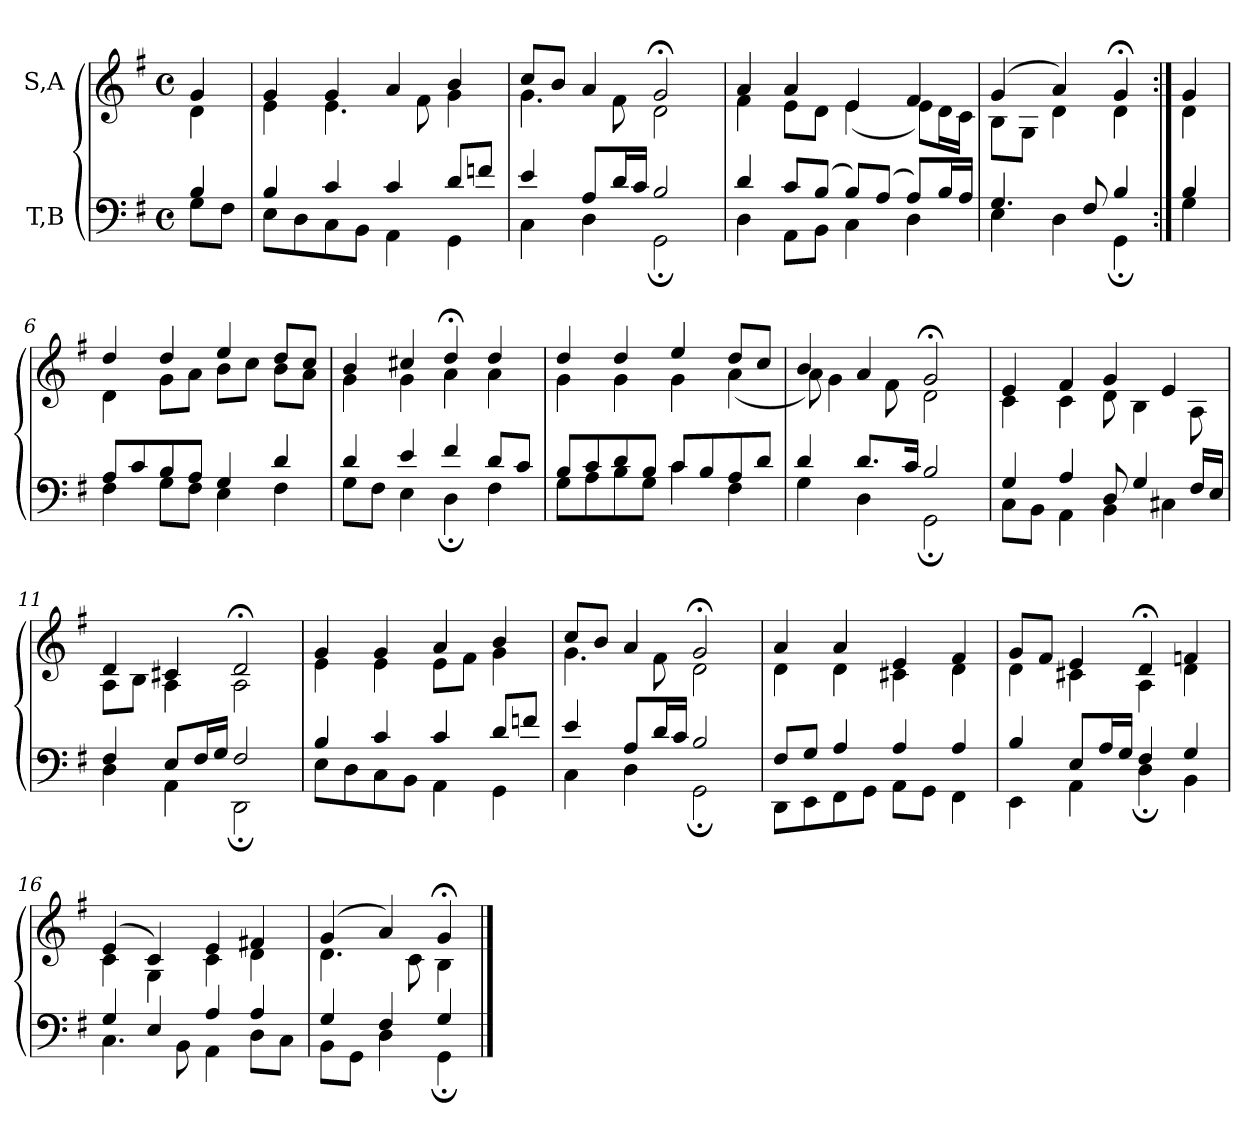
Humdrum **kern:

**kern	**kern
*part2	*part1
*staff2	*staff1
*I"T,B	*I"S,A
*clefF4	*clefG2
*k[f#]	*k[f#]
*M4/4	*M4/4
*met(c)	*met(c)
=	=
*^	*^
4B	8GL	4g	4d
.	8F#J	.	.
=1	=1	=1	=1
4B	8EL	4g	4e
.	8D	.	.
4c	8C	4g	4.e
.	8BBJ	.	.
4c	4AA	4a	.
.	.	.	8f#
8dL	4GG	4b	4g
8fnJ	.	.	.
=2	=2	=2	=2
4e	4C	8ccL	4.g
.	.	8bJ	.
8AL	4D	4a	.
16dL	.	.	8f#
16cJJ	.	.	.
2B	2GG;	2g;<	2d
=3	=3	=3	=3
4d	4D	4a	4f#
8cL	8AAL	4a	8eL
(>8BJ	8BBJ	.	8dJ
8BL)	4C	4e	(<4e
(>8AJ	.	.	.
8AL)	4D	4f#	8eL)
16BL	.	.	16dL
16AJJ	.	.	16cJJ
=553	=553	=553	=553
4.G	4E	(>4g	8BL
.	.	.	8GJ
.	4D	4a)	4d
8F#	.	.	.
4B	4GG;	4g;<	4d
=554:|!	=554:|!	=554:|!	=554:|!
4B	4G	4g	4d
=6	=6	=6	=6
8AL	4F#	4dd	4d
8c	.	.	.
8B	8GL	4dd	8gL
8AJ	8F#J	.	8aJ
4G	4E	4ee	8bL
.	.	.	8ccJ
4d	4F#	8ddL	8bL
.	.	8ccJ	8aJ
=7	=7	=7	=7
4d	8GL	4b	4g
.	8F#J	.	.
4e	4E	4cc#X	4g
4f#	4D;	4dd;<	4a
8dL	4F#	4dd	4a
8cJ	.	.	.
=8	=8	=8	=8
8BL	8GL	4dd	4g
8c	8A	.	.
8d	8B	4dd	4g
8BJ	8GJ	.	.
8cL	4c	4ee	4g
8B	.	.	.
8A	4F#	8ddL	(<4a
8dJ	.	8ccJ	.
=9	=9	=9	=9
4d	4G	4b	8a)
.	.	.	4g
8.dL	4D	4a	.
.	.	.	8f#
16cJk	.	.	.
2B	2GG;	2g;<	2d
=10	=10	=10	=10
4G	8CL	4e	4c
.	8BBJ	.	.
4A	4AA	4f#	4c
8D	4BB	4g	8d
4G	.	.	4B
.	4C#X	4e	.
16F#LL	.	.	8A
16EJJ	.	.	.
=11	=11	=11	=11
4F#	4D	4d	8AL
.	.	.	8BJ
8EL	4AA	4c#X	4A
16F#L	.	.	.
16GJJ	.	.	.
2F#	2DD;	2d;<	2A
=12	=12	=12	=12
4B	8EL	4g	4e
.	8D	.	.
4c	8C	4g	4e
.	8BBJ	.	.
4c	4AA	4a	8eL
.	.	.	8f#J
8dL	4GG	4b	4g
8fnJ	.	.	.
=13	=13	=13	=13
4e	4C	8ccL	4.g
.	.	8bJ	.
8AL	4D	4a	.
16dL	.	.	8f#
16cJJ	.	.	.
2B	2GG;	2g;<	2d
=14	=14	=14	=14
8F#L	8DDL	4a	4d
8GJ	8EE	.	.
4A	8FF#	4a	4d
.	8GGJ	.	.
4A	8AAL	4e	4c#X
.	8GGJ	.	.
4A	4FF#	4f#	4d
=15	=15	=15	=15
4B	4EE	8gL	4d
.	.	8f#J	.
8EL	4AA	4e	4c#X
16AL	.	.	.
16GJJ	.	.	.
4F#	4D;	4d;<	4A
4G	4BB	4fn	4d
=16	=16	=16	=16
4G	4.C	(>4e	4c
4E	.	4c)	4G
.	8BB	.	.
4A	4AA	4e	4c
4A	8DL	4f#X	4d
.	8CJ	.	.
=17	=17	=17	=17
4G	8BBL	(>4g	4.d
.	8GGJ	.	.
4F#	4D	4a)	.
.	.	.	8c
4G	4GG;	4g;<	4B
*v	*v	*	*
*	*v	*v
==	==
*-	*-
